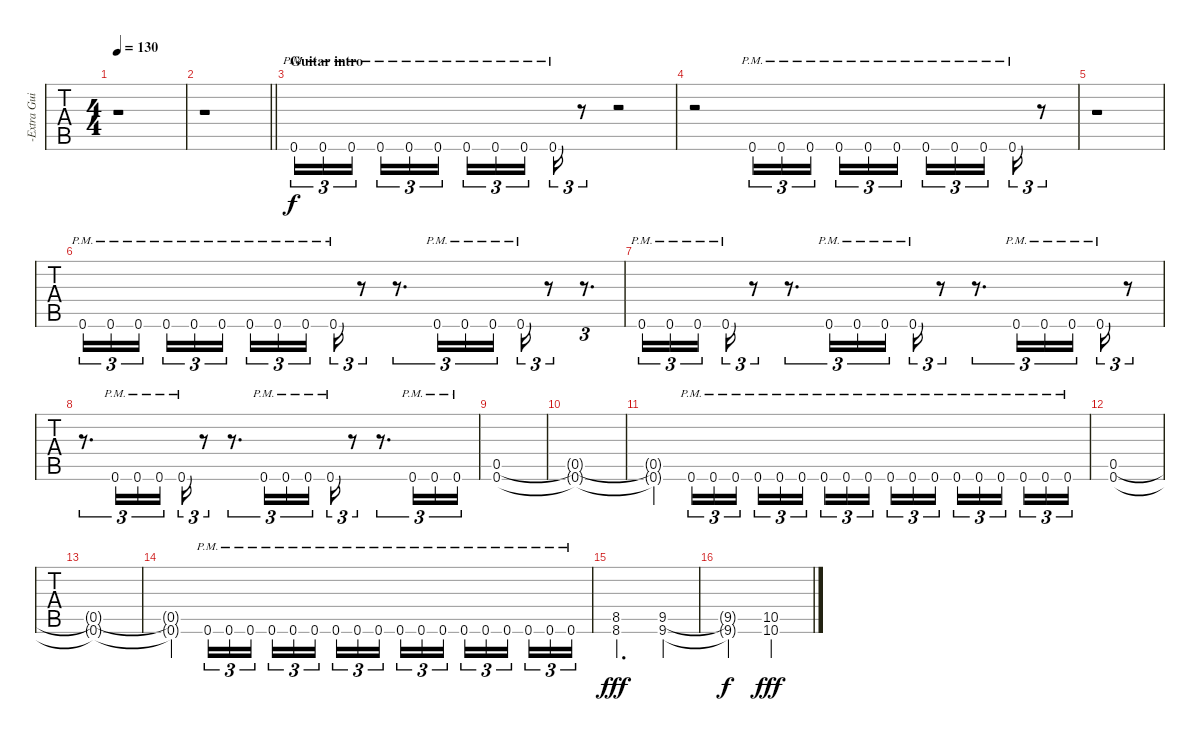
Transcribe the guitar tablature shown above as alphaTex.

\track ("-Extra Guitar-" "-Extra Gui") {instrument distortionguitar}
\staff {tabs}
\tuning (E4 B3 G3 D3 A2 D2) {hide}
\ts (4 4)
\tempo 130
\clef g2
\ks c
r.1{dy f} |
\barLineRight lightlight
r.1 |
\section ("" "Guitar intro")
0.6{pm}.16{tu (3 2)} 0.6{pm}.16{tu (3 2)} 0.6{pm}.16{tu (3 2) beam splitsecondary} 0.6{pm}.16{tu (3 2)} 0.6{pm}.16{tu (3 2)} 0.6{pm}.16{tu (3 2)} 0.6{pm}.16{tu (3 2)} 0.6{pm}.16{tu (3 2)} 0.6{pm}.16{tu (3 2) beam splitsecondary} 0.6{pm}.16{tu (3 2)} r.8{tu (3 2)} r.2 |
r.2 0.6{pm}.16{tu (3 2)} 0.6{pm}.16{tu (3 2)} 0.6{pm}.16{tu (3 2) beam splitsecondary} 0.6{pm}.16{tu (3 2)} 0.6{pm}.16{tu (3 2)} 0.6{pm}.16{tu (3 2)} 0.6{pm}.16{tu (3 2)} 0.6{pm}.16{tu (3 2)} 0.6{pm}.16{tu (3 2) beam splitsecondary} 0.6{pm}.16{tu (3 2)} r.8{tu (3 2)} |
r.1 |
0.6{pm}.16{tu (3 2)} 0.6{pm}.16{tu (3 2)} 0.6{pm}.16{tu (3 2) beam splitsecondary} 0.6{pm}.16{tu (3 2)} 0.6{pm}.16{tu (3 2)} 0.6{pm}.16{tu (3 2)} 0.6{pm}.16{tu (3 2)} 0.6{pm}.16{tu (3 2)} 0.6{pm}.16{tu (3 2) beam splitsecondary} 0.6{pm}.16{tu (3 2)} r.8{tu (3 2)} r.8{d tu (3 2)} 0.6{pm}.16{tu (3 2)} 0.6{pm}.16{tu (3 2)} 0.6{pm}.16{tu (3 2)} 0.6{pm}.16{tu (3 2)} r.8{tu (3 2)} r.8{d tu (3 2)} |
0.6{pm}.16{tu (3 2)} 0.6{pm}.16{tu (3 2)} 0.6{pm}.16{tu (3 2) beam splitsecondary} 0.6{pm}.16{tu (3 2)} r.8{tu (3 2)} r.8{d tu (3 2)} 0.6{pm}.16{tu (3 2)} 0.6{pm}.16{tu (3 2)} 0.6{pm}.16{tu (3 2)} 0.6{pm}.16{tu (3 2)} r.8{tu (3 2)} r.8{d tu (3 2)} 0.6{pm}.16{tu (3 2)} 0.6{pm}.16{tu (3 2)} 0.6{pm}.16{tu (3 2) beam splitsecondary} 0.6{pm}.16{tu (3 2)} r.8{tu (3 2)} |
r.8{d tu (3 2)} 0.6{pm}.16{tu (3 2)} 0.6{pm}.16{tu (3 2)} 0.6{pm}.16{tu (3 2)} 0.6{pm}.16{tu (3 2)} r.8{tu (3 2)} r.8{d tu (3 2)} 0.6{pm}.16{tu (3 2)} 0.6{pm}.16{tu (3 2)} 0.6{pm}.16{tu (3 2) beam splitsecondary} 0.6{pm}.16{tu (3 2)} r.8{tu (3 2)} r.8{d tu (3 2)} 0.6{pm}.16{tu (3 2)} 0.6{pm}.16{tu (3 2)} 0.6{pm}.16{tu (3 2)} |
(0.5 0.6).1 |
(0.5{t} 0.6{t}).1 |
(0.5{t} 0.6{t}).4 0.6{pm}.16{tu (3 2)} 0.6{pm}.16{tu (3 2)} 0.6{pm}.16{tu (3 2) beam splitsecondary} 0.6{pm}.16{tu (3 2)} 0.6{pm}.16{tu (3 2)} 0.6{pm}.16{tu (3 2)} 0.6{pm}.16{tu (3 2)} 0.6{pm}.16{tu (3 2)} 0.6{pm}.16{tu (3 2) beam splitsecondary} 0.6{pm}.16{tu (3 2)} 0.6{pm}.16{tu (3 2)} 0.6{pm}.16{tu (3 2)} 0.6{pm}.16{tu (3 2)} 0.6{pm}.16{tu (3 2)} 0.6{pm}.16{tu (3 2) beam splitsecondary} 0.6{pm}.16{tu (3 2)} 0.6{pm}.16{tu (3 2)} 0.6{pm}.16{tu (3 2)} |
(0.5 0.6).1 |
(0.5{t} 0.6{t}).1 |
(0.5{t} 0.6{t}).4 0.6{pm}.16{tu (3 2)} 0.6{pm}.16{tu (3 2)} 0.6{pm}.16{tu (3 2) beam splitsecondary} 0.6{pm}.16{tu (3 2)} 0.6{pm}.16{tu (3 2)} 0.6{pm}.16{tu (3 2)} 0.6{pm}.16{tu (3 2)} 0.6{pm}.16{tu (3 2)} 0.6{pm}.16{tu (3 2) beam splitsecondary} 0.6{pm}.16{tu (3 2)} 0.6{pm}.16{tu (3 2)} 0.6{pm}.16{tu (3 2)} 0.6{pm}.16{tu (3 2)} 0.6{pm}.16{tu (3 2)} 0.6{pm}.16{tu (3 2) beam splitsecondary} 0.6{pm}.16{tu (3 2)} 0.6{pm}.16{tu (3 2)} 0.6{pm}.16{tu (3 2)} |
(8.5 8.6).2{d dy fff} (9.5 9.6).4 |
(9.5{t} 9.6{t}).2{dy f} (10.5 10.6).2{dy fff}
